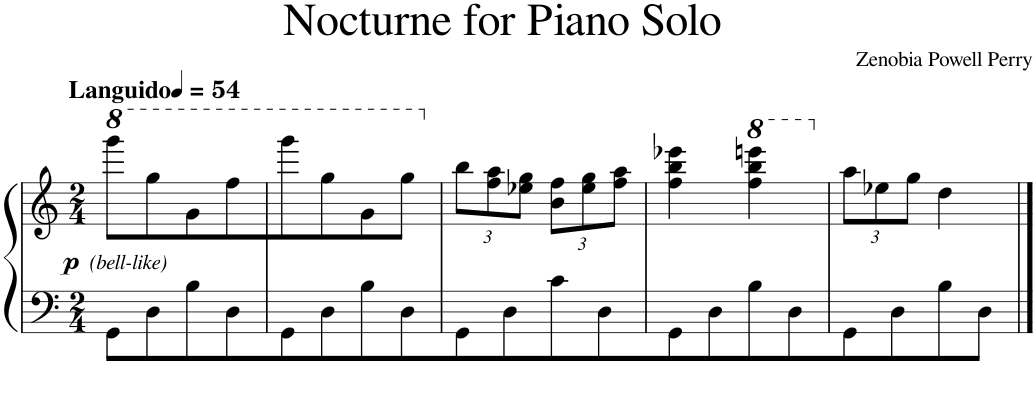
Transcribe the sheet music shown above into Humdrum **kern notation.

**kern	**kern	**dynam
*part1	*part1	*part1
*staff2	*staff1	*staff1/2
*I"Piano	*	*
*I'Pno.	*	*
*clefF4	*clefG2	*
*k[]	*k[]	*
*M2/4	*M2/4	*
*MM54	*MM54	*
*	*8va	*
=1	=1	=1
!	!LO:TX:a:B:t=Languido	!
!	!	!LO:DY:b
!	!	!LO:DY:n=1:b
8GG\L	8gggg\L	p other-dynamics
8D\	8ggg\	.
8B\	8gg\	.
8D\	8fff\	.
=2	=2	=2
8GG\	8gggg\	.
8D\	8ggg\	.
8B\	8gg\	.
8D\	8ggg\J	.
=3	=3	=3
*	*X8va	*
*	*Xbrackettup	*
8GG\	12bb\L	.
.	12ff\ 12aa\	.
8D\	.	.
.	12ee-X\ 12gg\J	.
8c\	12b\ 12ff\L	.
.	12ee-\ 12gg\	.
8D\	.	.
.	12ff\ 12aa\J	.
=4	=4	=4
8GG\	4ff\ 4bb\ 4eee-X\	.
8D\	.	.
*	*8va	*
8B\	4fff\ 4bbb\ 4eeeen\	.
8D\	.	.
=5	=5	=5
*	*X8va	*
8GG\	12aa\L	.
.	12ee-X\	.
8D\	.	.
.	12gg\J	.
8B\	4dd\	.
8D\J	.	.
==	==	==
*-	*-	*-
